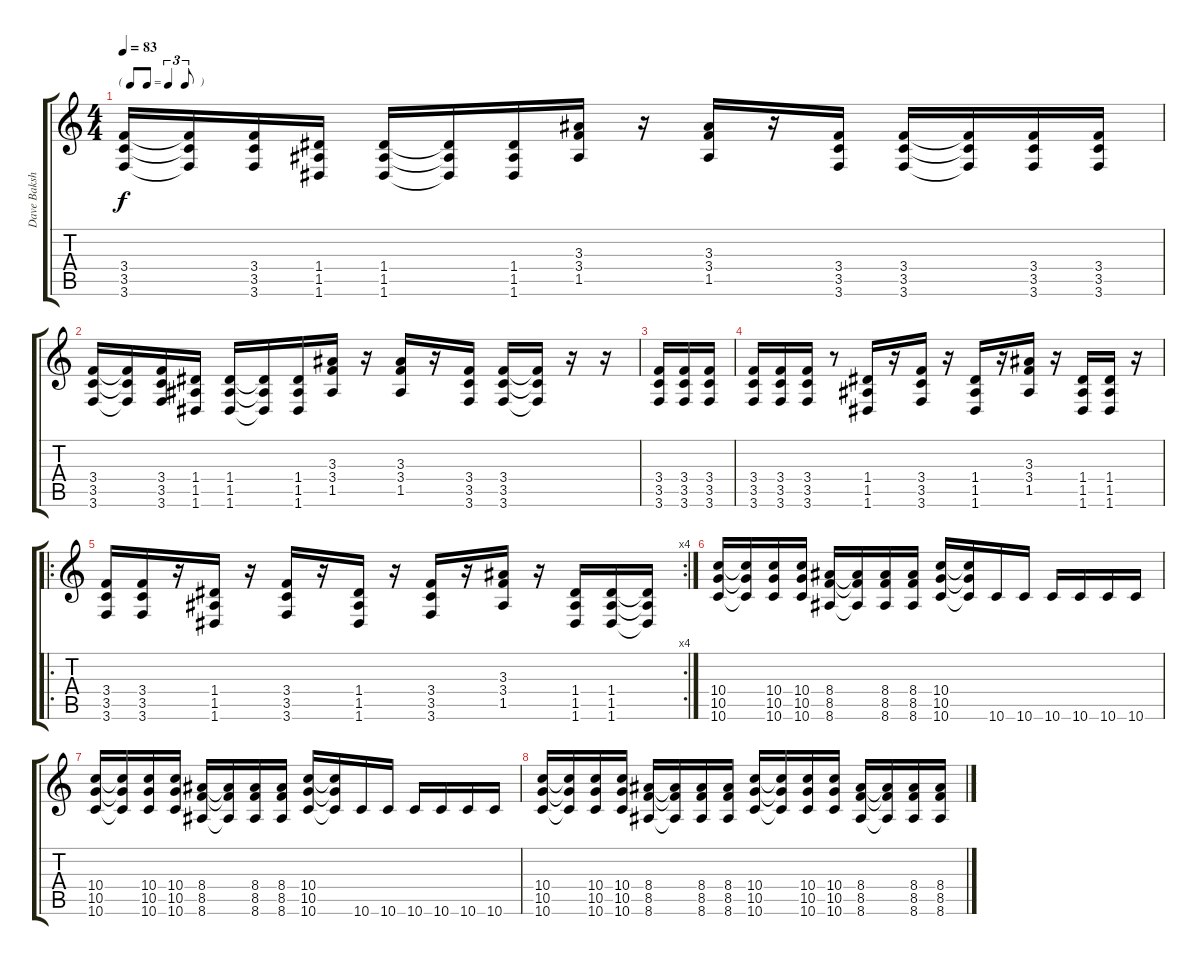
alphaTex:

\track ("Dave Baksh" "Dave Baksh") {instrument distortionguitar}
\staff {score tabs}
\tuning (E4 B3 G3 D3 A2 D2) {hide}
\ts (4 4)
\tf triplet8th
\tempo 83
\clef g2
\ks c
(3.4 3.5 3.6).16{dy f} (3.4{t} 3.5{t} 3.6{t}).16 (3.4 3.5 3.6).16 (1.4 1.5 1.6).16 (1.4 1.5 1.6).16 (1.4{t} 1.5{t} 1.6{t}).16 (1.4 1.5 1.6).16 (3.3 3.4 1.5).16 r.16 (3.3 3.4 1.5).16 r.16 (3.4 3.5 3.6).16 (3.4 3.5 3.6).16 (3.4{t} 3.5{t} 3.6{t}).16 (3.4 3.5 3.6).16 (3.4 3.5 3.6).16 |
(3.4 3.5 3.6).16 (3.4{t} 3.5{t} 3.6{t}).16 (3.4 3.5 3.6).16 (1.4 1.5 1.6).16 (1.4 1.5 1.6).16 (1.4{t} 1.5{t} 1.6{t}).16 (1.4 1.5 1.6).16 (3.3 3.4 1.5).16 r.16 (3.3 3.4 1.5).16 r.16 (3.4 3.5 3.6).16 (3.4 3.5 3.6).16 (3.4{t} 3.5{t} 3.6{t}).16 r.16 r.16 |
(3.4 3.5 3.6).16 (3.4 3.5 3.6).16 (3.4 3.5 3.6).16 |
(3.4 3.5 3.6).16 (3.4 3.5 3.6).16 (3.4 3.5 3.6).16 r.8 (1.4 1.5 1.6).16 r.16 (3.4 3.5 3.6).16 r.16 (1.4 1.5 1.6).16 r.16 (3.3 3.4 1.5).16 r.16 (1.4 1.5 1.6).16 (1.4 1.5 1.6).16 r.16 |
\ro
\rc 4
(3.4 3.5 3.6).16 (3.4 3.5 3.6).16 r.16 (1.4 1.5 1.6).16 r.16 (3.4 3.5 3.6).16 r.16 (1.4 1.5 1.6).16 r.16 (3.4 3.5 3.6).16 r.16 (3.3 3.4 1.5).16 r.16 (1.4 1.5 1.6).16 (1.4 1.5 1.6).16 (1.4{t} 1.5{t} 1.6{t}).16 |
(10.4 10.5 10.6).16 (10.4{t} 10.5{t} 10.6{t}).16 (10.4 10.5 10.6).16 (10.4 10.5 10.6).16 (8.4 8.5 8.6).16 (8.4{t} 8.5{t} 8.6{t}).16 (8.4 8.5 8.6).16 (8.4 8.5 8.6).16 (10.4 10.5 10.6).16 (10.4{t} 10.5{t} 10.6{t}).16 10.6.16 10.6.16 10.6.16 10.6.16 10.6.16 10.6.16 |
(10.4 10.5 10.6).16 (10.4{t} 10.5{t} 10.6{t}).16 (10.4 10.5 10.6).16 (10.4 10.5 10.6).16 (8.4 8.5 8.6).16 (8.4{t} 8.5{t} 8.6{t}).16 (8.4 8.5 8.6).16 (8.4 8.5 8.6).16 (10.4 10.5 10.6).16 (10.4{t} 10.5{t} 10.6{t}).16 10.6.16 10.6.16 10.6.16 10.6.16 10.6.16 10.6.16 |
(10.4 10.5 10.6).16 (10.4{t} 10.5{t} 10.6{t}).16 (10.4 10.5 10.6).16 (10.4 10.5 10.6).16 (8.4 8.5 8.6).16 (8.4{t} 8.5{t} 8.6{t}).16 (8.4 8.5 8.6).16 (8.4 8.5 8.6).16 (10.4 10.5 10.6).16 (10.4{t} 10.5{t} 10.6{t}).16 (10.4 10.5 10.6).16 (10.4 10.5 10.6).16 (8.4 8.5 8.6).16 (8.4{t} 8.5{t} 8.6{t}).16 (8.4 8.5 8.6).16 (8.4 8.5 8.6).16
